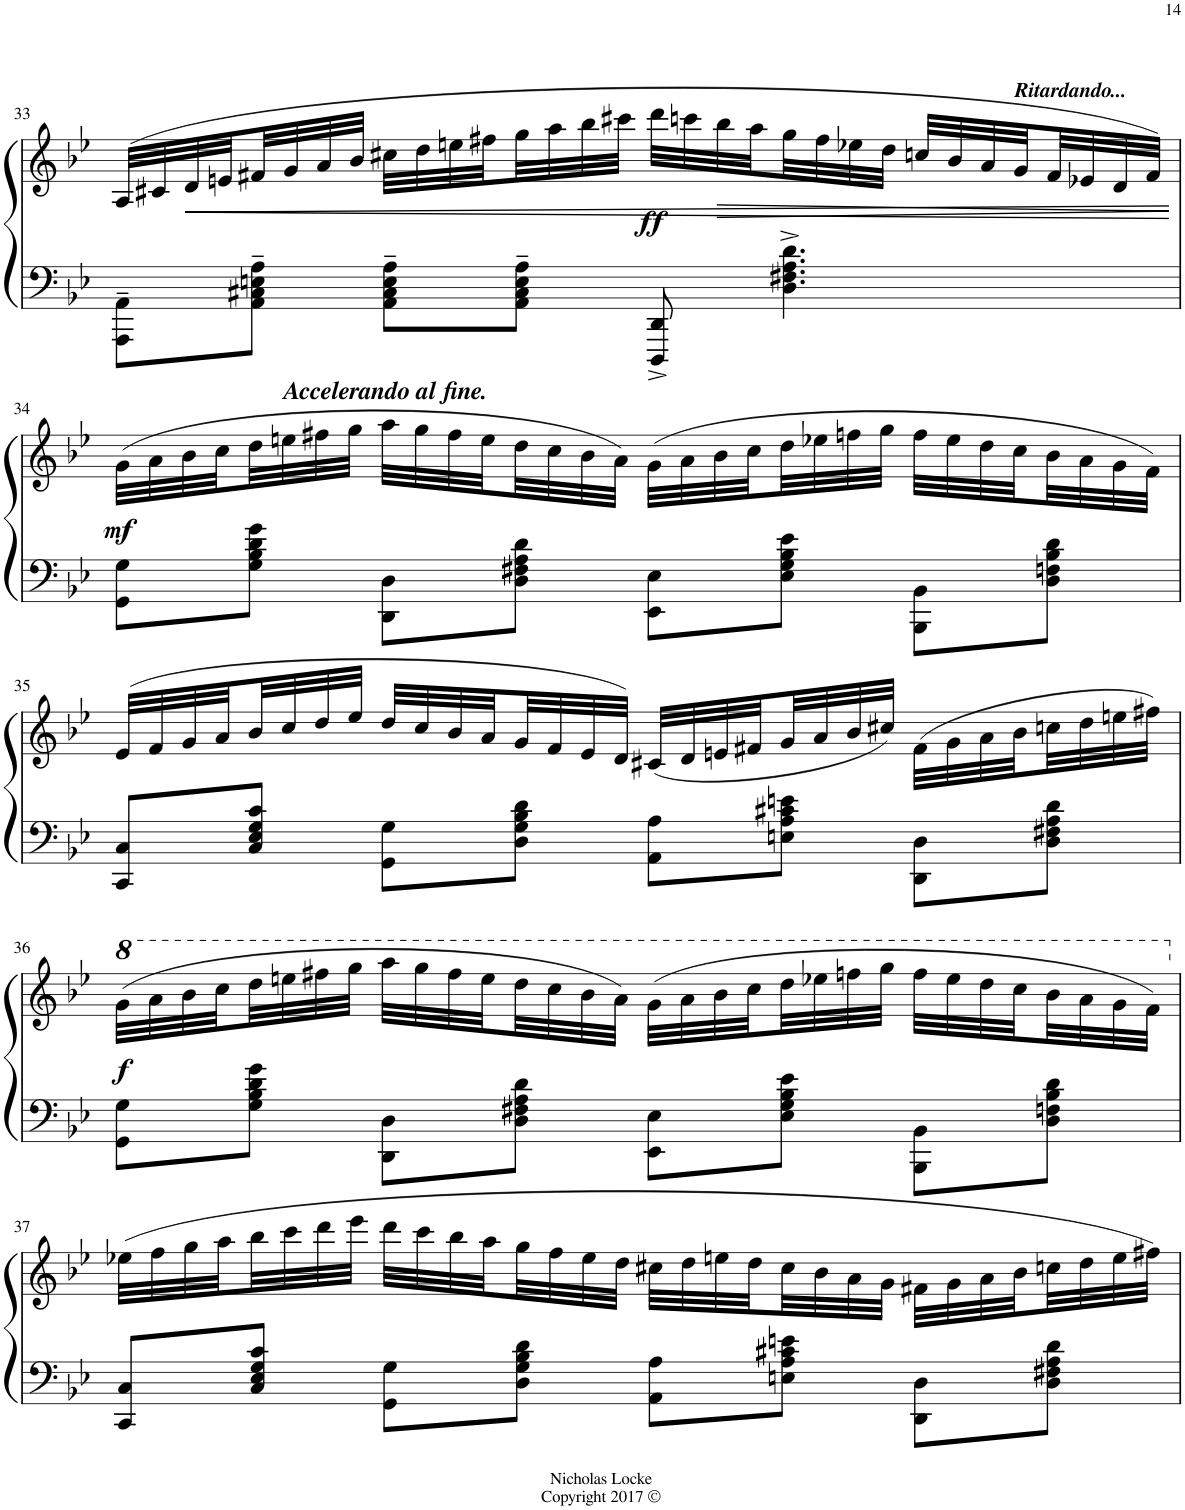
**kern	**kern	**dynam
*part1	*part1	*part1
*staff2	*staff1	*staff1/2
*I"Piano	*	*
*I'Pno.	*	*
!!LO:PB:g=z
*clefF4	*clefG2	*
*k[b-e-]	*k[b-e-]	*
*M4/4	*M4/4	*
=33	=33	=33
8AAA\~ 8AA\~L	(32A/LLL	.
.	32c#X/	.
!	!	!LO:HP:b
.	32d/	<
.	32en/	.
8AA\~ 8C#X\~ 8En\~ 8A\~J	32f#X/	.
.	32g/	.
.	32a/	.
.	32b-/JJJ	.
8AA\~ 8C#\~ 8E\~ 8A\~L	32cc#X\LLL	.
.	32dd\	.
.	32een\	.
.	32ff#X\	.
8AA\~ 8C#\~ 8E\~ 8A\~J	32gg\	.
.	32aa\	.
.	32bb-\	.
.	32ccc#X\JJJ	.
!	!	!LO:DY:b
8DDD/^ 8DD/^	32ddd\LLL	ff
.	32cccn\	.
!	!	!LO:HP:b
.	32bb-\	>
.	32aa\	.
4.D\^> 4.F#X\^> 4.A\^> 4.d\^>	32gg\	.
.	32ff#\	.
.	32ee-X\	.
.	32dd\JJJ	.
.	32ccn/LLL	.
.	32b-/	.
.	32a/	.
*	*MM65	*
!	!LO:TX:a:Bi:t=Ritardando...	!
.	32g/	.
.	32f#/	.
*	*MM60	*
.	32e-X/	.
.	32d/	.
.	32f#/JJJ)	.
.	.	[ ]
!!LO:LB:g=z
=34	=34	=34
*	*MM70	*
!	!	!LO:DY:a=2
8GG\ 8G\L	(32g\LLL	mf
.	32a\	.
.	32b-\	.
.	32cc\	.
8G\ 8B-\ 8d\ 8g\J	32dd\	.
*	*MM70	*
!	!LO:TX:a:Bi:t=Accelerando al fine.	!
.	32een\	.
.	32ff#X\	.
.	32gg\JJJ	.
8DD\ 8D\L	32aa\LLL	.
.	32gg\	.
.	32ff#\	.
.	32ee\	.
8D\ 8F#X\ 8A\ 8d\J	32dd\	.
.	32cc\	.
.	32b-\	.
.	32a\JJJ)	.
*	*MM73	*
8EE-\ 8E-\L	(32g\LLL	.
.	32a\	.
.	32b-\	.
.	32cc\	.
8E-\ 8G\ 8B-\ 8e-\J	32dd\	.
.	32ee-X\	.
.	32ffn\	.
.	32gg\JJJ	.
8BBB-\ 8BB-\L	32ff\LLL	.
.	32ee-\	.
.	32dd\	.
.	32cc\	.
8D\ 8Fn\ 8B-\ 8d\J	32b-\	.
.	32a\	.
.	32g\	.
.	32f\JJJ)	.
!!LO:LB:g=z
=35	=35	=35
*	*MM76	*
8CC/ 8C/L	(>32e-/LLL	.
.	32f/	.
.	32g/	.
.	32a/	.
8C/ 8E-/ 8G/ 8c/J	32b-/	.
.	32cc/	.
.	32dd/	.
.	32ee-/JJJ	.
8GG\ 8G\L	32dd/LLL	.
.	32cc/	.
.	32b-/	.
.	32a/	.
8D\ 8G\ 8B-\ 8d\J	32g/	.
.	32f/	.
.	32e-/	.
.	32d/JJJ)	.
*	*MM78	*
8AA\ 8A\L	(32c#X/LLL	.
.	32d/	.
.	32en/	.
.	32f#X/	.
8En\ 8A\ 8c#X\ 8en\J	32g/	.
.	32a/	.
.	32b-/	.
.	32cc#X/JJJ)	.
8DD\ 8D\L	(32f#\LLL	.
.	32g\	.
.	32a\	.
.	32b-\	.
8D\ 8F#X\ 8A\ 8d\J	32ccn\	.
.	32dd\	.
.	32een\	.
.	32ff#X\JJJ)	.
!!LO:LB:g=z
=36	=36	=36
*	*8va	*
*	*MM80	*
!	!	!LO:DY:a=2
8GG\ 8G\L	(32gg\LLL	f
.	32aa\	.
.	32bb-\	.
.	32ccc\	.
8G\ 8B-\ 8d\ 8g\J	32ddd\	.
.	32eeen\	.
.	32fff#X\	.
.	32ggg\JJJ	.
8DD\ 8D\L	32aaa\LLL	.
.	32ggg\	.
.	32fff#\	.
.	32eee\	.
8D\ 8F#X\ 8A\ 8d\J	32ddd\	.
.	32ccc\	.
.	32bb-\	.
.	32aa\JJJ)	.
*	*MM81	*
8EE-\ 8E-\L	(32gg\LLL	.
.	32aa\	.
.	32bb-\	.
.	32ccc\	.
8E-\ 8G\ 8B-\ 8e-\J	32ddd\	.
.	32eee-X\	.
.	32fffn\	.
.	32ggg\JJJ	.
8BBB-\ 8BB-\L	32fff\LLL	.
.	32eee-\	.
.	32ddd\	.
.	32ccc\	.
8D\ 8Fn\ 8B-\ 8d\J	32bb-\	.
.	32aa\	.
.	32gg\	.
.	32ff\JJJ)	.
!!LO:LB:g=z
=37	=37	=37
*	*X8va	*
*	*MM82	*
8CC/ 8C/L	(32ee-X\LLL	.
.	32ff\	.
.	32gg\	.
.	32aa\	.
8C/ 8E-/ 8G/ 8c/J	32bb-\	.
.	32ccc\	.
.	32ddd\	.
.	32eee-\JJJ	.
8GG\ 8G\L	32ddd\LLL	.
.	32ccc\	.
.	32bb-\	.
.	32aa\	.
8D\ 8G\ 8B-\ 8d\J	32gg\	.
.	32ff\	.
.	32ee-\	.
.	32dd\JJJ	.
8AA\ 8A\L	32cc#X\LLL	.
.	32dd\	.
.	32een\	.
.	32dd\	.
8En\ 8A\ 8c#X\ 8en\J	32cc#\	.
.	32b-\	.
.	32a\	.
.	32g\JJJ	.
8DD\ 8D\L	32f#X\LLL	.
.	32g\	.
.	32a\	.
.	32b-\	.
8D\ 8F#X\ 8A\ 8d\J	32ccn\	.
.	32dd\	.
.	32ee\	.
.	32ff#X\JJJ)	.
=	=	=
*-	*-	*-
